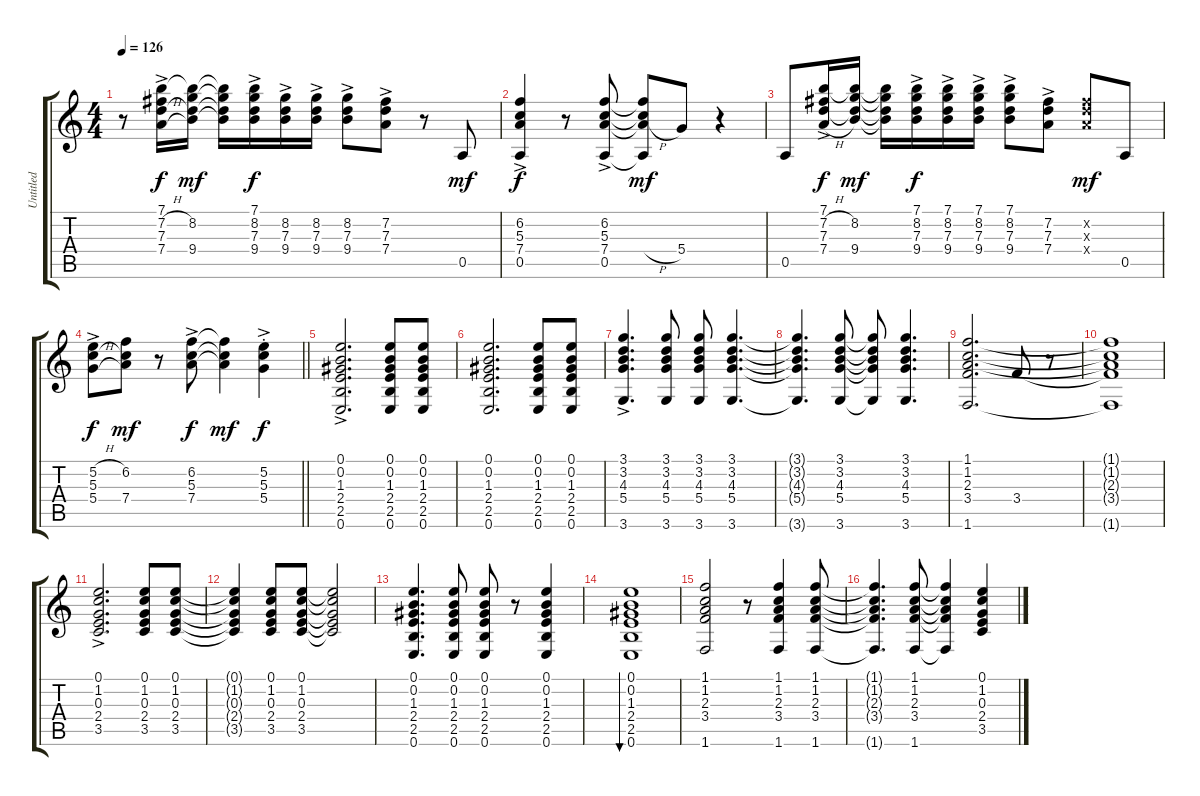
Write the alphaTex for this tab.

\track ("Untitled" "Untitled") {instrument overdrivenguitar}
\staff {score tabs}
\tuning (E4 B3 G3 D3 A2 E2) {hide}
\ts (4 4)
\tempo 126
\clef g2
\ks c
r.8{dy mf} (7.1{ac} 7.2{h ac} 7.3{ac} 7.4{h ac}).16{dy f} (7.1{t} 8.2 7.3{t} 9.4).16{dy mf} (7.1{t} 8.2{t} 7.3{t} 9.4{t}).16 (7.1{ac} 8.2{ac} 7.3{ac} 9.4{ac}).16{dy f} (8.2{ac} 7.3{ac} 9.4{ac}).16 (8.2{ac} 7.3{ac} 9.4{ac}).16 (8.2{ac} 7.3{ac} 9.4{ac}).8 (7.2{ac} 7.3{ac} 7.4{ac}).8 r.8 0.5.8{dy mf} |
(6.2{ac} 5.3{ac} 7.4{ac} 0.5{ac}).4{dy f} r.8 (6.2{ac} 5.3{ac} 7.4{ac} 0.5{ac}).8 (6.2{t} 5.3{t} 7.4{h t} 0.5{t}).8{dy mf} 5.4.8 r.4 |
0.5.8 (7.1{ac} 7.2{h ac} 7.3{ac} 7.4{h ac}).16{dy f} (7.1{t} 8.2 7.3{t} 9.4).16{dy mf} (7.1{t} 8.2{t} 7.3{t} 9.4{t}).16 (7.1{ac} 8.2{ac} 7.3{ac} 9.4{ac}).16{dy f} (7.1{ac} 8.2{ac} 7.3{ac} 9.4{ac}).16 (7.1{ac} 8.2{ac} 7.3{ac} 9.4{ac}).16 (7.1{ac} 8.2{ac} 7.3{ac} 9.4{ac}).8 (7.2{ac} 7.3{ac} 7.4{ac}).8 (7.2{x} 7.3{x} 7.4{x}).8{dy mf} 0.5.8 |
\barLineRight lightlight
(5.2{h ac} 5.3{ac} 5.4{h ac}).8{dy f} (6.2 5.3{t} 7.4).8{dy mf} r.8 (6.2{ac} 5.3{ac} 7.4{ac}).8{dy f} (6.2{t} 5.3{t} 7.4{t}).4{dy mf} (5.2{ac st} 5.3{ac st} 5.4{ac st}).4{dy f} |
(0.1{ac} 0.2{ac} 1.3{ac} 2.4{ac} 2.5{ac} 0.6{ac}).2{d} (0.1 0.2 1.3 2.4 2.5 0.6).8 (0.1 0.2 1.3 2.4 2.5 0.6).8 |
(0.1 0.2 1.3 2.4 2.5 0.6).2{d} (0.1 0.2 1.3 2.4 2.5 0.6).8 (0.1 0.2 1.3 2.4 2.5 0.6).8 |
(3.1{ac} 3.2{ac} 4.3{ac} 5.4{ac} 3.6{ac}).4{d} (3.1 3.2 4.3 5.4 3.6).8 (3.1 3.2 4.3 5.4 3.6).8 (3.1 3.2 4.3 5.4 3.6).4{d} |
(3.1{t} 3.2{t} 4.3{t} 5.4{t} 3.6{t}).4{d} (3.1 3.2 4.3 5.4 3.6).8 (3.1{t} 3.2{t} 4.3{t} 5.4{t} 3.6{t}).8 (3.1 3.2 4.3 5.4 3.6).4{d} |
(1.1 1.2 2.3 3.4 1.6).2{d} 3.4.8 r.8 |
(1.1{t} 1.2{t} 2.3{t} 3.4{t} 1.6{t}).1 |
(0.1{ac} 1.2{ac} 0.3{ac} 2.4{ac} 3.5{ac}).2{d} (0.1 1.2 0.3 2.4 3.5).8 (0.1 1.2 0.3 2.4 3.5).8 |
(0.1{t} 1.2{t} 0.3{t} 2.4{t} 3.5{t}).4 (0.1 1.2 0.3 2.4 3.5).8 (0.1 1.2 0.3 2.4 3.5).8 (0.1{t} 1.2{t} 0.3{t} 2.4{t} 3.5{t}).2 |
(0.1 0.2 1.3 2.4 2.5 0.6).4{d} (0.1 0.2 1.3 2.4 2.5 0.6).8 (0.1 0.2 1.3 2.4 2.5 0.6).8 r.8 (0.1 0.2 1.3 2.4 2.5 0.6).4 |
(0.1 0.2 1.3 2.4 2.5 0.6).1{bu 60} |
(1.1 1.2 2.3 3.4 1.6).2 r.8 (1.1 1.2 2.3 3.4 1.6).4 (1.1 1.2 2.3 3.4 1.6).8 |
(1.1{t} 1.2{t} 2.3{t} 3.4{t} 1.6{t}).4{d} (1.1 1.2 2.3 3.4 1.6).8 (1.1{t} 1.2{t} 2.3{t} 3.4{t} 1.6{t}).4 (0.1 1.2 0.3 2.4 3.5).4
